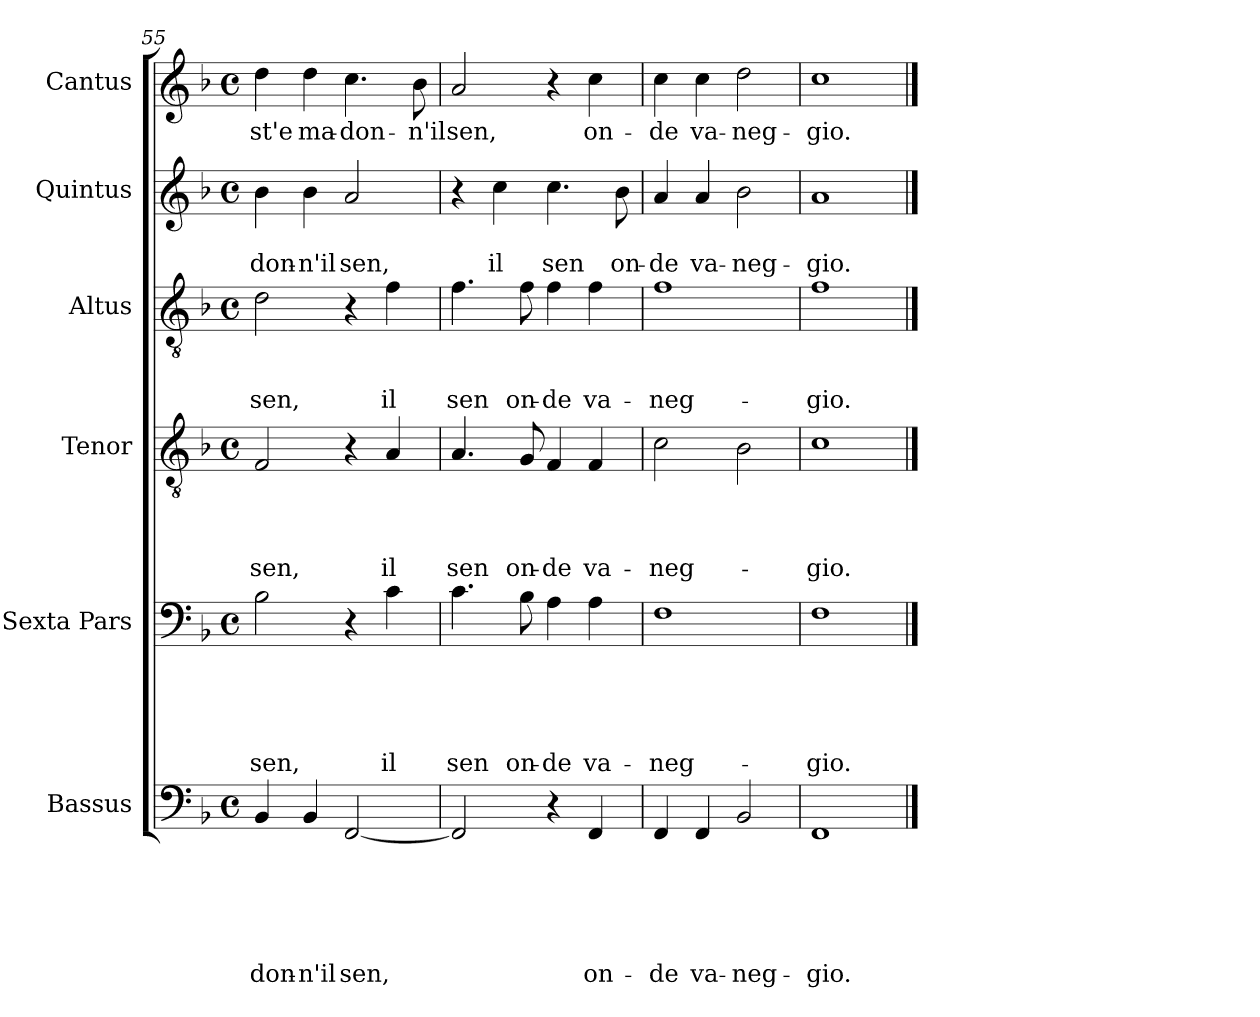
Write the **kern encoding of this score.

**kern	**text	**text	**text	**text	**text	**text	**kern	**text	**text	**text	**text	**text	**kern	**text	**text	**text	**text	**kern	**text	**text	**text	**kern	**text	**text	**kern	**text
*part6	*part6	*part6	*part6	*part6	*part6	*part6	*part5	*part5	*part5	*part5	*part5	*part5	*part4	*part4	*part4	*part4	*part4	*part3	*part3	*part3	*part3	*part2	*part2	*part2	*part1	*part1
*staff6	*staff6	*staff6	*staff6	*staff6	*staff6	*staff6	*staff5	*staff5	*staff5	*staff5	*staff5	*staff5	*staff4	*staff4	*staff4	*staff4	*staff4	*staff3	*staff3	*staff3	*staff3	*staff2	*staff2	*staff2	*staff1	*staff1
*I"Bassus	*	*	*	*	*	*	*I"Sexta Pars	*	*	*	*	*	*I"Tenor	*	*	*	*	*I"Altus	*	*	*	*I"Quintus	*	*	*I"Cantus	*
*clefF4	*	*	*	*	*	*	*clefF4	*	*	*	*	*	*clefGv2	*	*	*	*	*clefGv2	*	*	*	*clefG2	*	*	*clefG2	*
*k[b-]	*	*	*	*	*	*	*k[b-]	*	*	*	*	*	*k[b-]	*	*	*	*	*k[b-]	*	*	*	*k[b-]	*	*	*k[b-]	*
*F:	*	*	*	*	*	*	*F:	*	*	*	*	*	*F:	*	*	*	*	*F:	*	*	*	*F:	*	*	*F:	*
*M4/4	*	*	*	*	*	*	*M4/4	*	*	*	*	*	*M4/4	*	*	*	*	*M4/4	*	*	*	*M4/4	*	*	*M4/4	*
*met(c)	*	*	*	*	*	*	*met(c)	*	*	*	*	*	*met(c)	*	*	*	*	*met(c)	*	*	*	*met(c)	*	*	*met(c)	*
=55	=55	=55	=55	=55	=55	=55	=55	=55	=55	=55	=55	=55	=55	=55	=55	=55	=55	=55	=55	=55	=55	=55	=55	=55	=55	=55
4BB-/	.	.	.	.	.	-don-	2B-\	.	.	.	.	sen,	2F/	.	.	.	sen,	2d\	.	.	sen,	4b-\	.	-don-	4dd\	-st'e
4BB-/	.	.	.	.	.	-n'il	.	.	.	.	.	.	.	.	.	.	.	.	.	.	.	4b-\	.	-n'il	4dd\	ma-
[2FF/	.	.	.	.	.	sen,	4r	.	.	.	.	.	4r	.	.	.	.	4r	.	.	.	2a/	.	sen,	4.cc\	-don-
.	.	.	.	.	.	.	4c\	.	.	.	.	il	4A/	.	.	.	il	4f\	.	.	il	.	.	.	.	.
.	.	.	.	.	.	.	.	.	.	.	.	.	.	.	.	.	.	.	.	.	.	.	.	.	8b-\	-n'il
=56	=56	=56	=56	=56	=56	=56	=56	=56	=56	=56	=56	=56	=56	=56	=56	=56	=56	=56	=56	=56	=56	=56	=56	=56	=56	=56
2FF/]	.	.	.	.	.	.	4.c\	.	.	.	.	sen	4.A/	.	.	.	sen	4.f\	.	.	sen	4r	.	.	2a/	sen,
.	.	.	.	.	.	.	.	.	.	.	.	.	.	.	.	.	.	.	.	.	.	4cc\	.	il	.	.
.	.	.	.	.	.	.	8B-\	.	.	.	.	on-	8G/	.	.	.	on-	8f\	.	.	on-	.	.	.	.	.
4r	.	.	.	.	.	.	4A\	.	.	.	.	-de	4F/	.	.	.	-de	4f\	.	.	-de	4.cc\	.	sen	4r	.
4FF/	.	.	.	.	.	on-	4A\	.	.	.	.	va-	4F/	.	.	.	va-	4f\	.	.	va-	.	.	.	4cc\	on-
.	.	.	.	.	.	.	.	.	.	.	.	.	.	.	.	.	.	.	.	.	.	8b-\	.	on-	.	.
=57	=57	=57	=57	=57	=57	=57	=57	=57	=57	=57	=57	=57	=57	=57	=57	=57	=57	=57	=57	=57	=57	=57	=57	=57	=57	=57
4FF/	.	.	.	.	.	-de	1F	.	.	.	.	-neg-	2c\	.	.	.	-neg-	1f	.	.	-neg-	4a/	.	-de	4cc\	-de
4FF/	.	.	.	.	.	va-	.	.	.	.	.	.	.	.	.	.	.	.	.	.	.	4a/	.	va-	4cc\	va-
2BB-/	.	.	.	.	.	-neg-	.	.	.	.	.	.	2B-\	.	.	.	.	.	.	.	.	2b-\	.	-neg-	2dd\	-neg-
=58	=58	=58	=58	=58	=58	=58	=58	=58	=58	=58	=58	=58	=58	=58	=58	=58	=58	=58	=58	=58	=58	=58	=58	=58	=58	=58
1FF	.	.	.	.	.	-gio.	1F	.	.	.	.	-gio.	1c	.	.	.	-gio.	1f	.	.	-gio.	1a	.	-gio.	1cc	-gio.
==	==	==	==	==	==	==	==	==	==	==	==	==	==	==	==	==	==	==	==	==	==	==	==	==	==	==
*-	*-	*-	*-	*-	*-	*-	*-	*-	*-	*-	*-	*-	*-	*-	*-	*-	*-	*-	*-	*-	*-	*-	*-	*-	*-	*-
